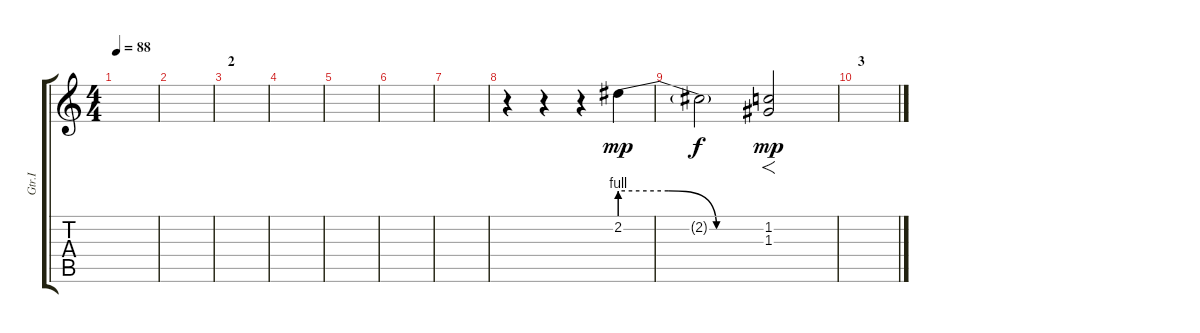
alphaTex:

\track ("Gtr.I" "Gtr.I") {instrument distortionguitar}
\staff {score tabs}
\tuning (E4 B3 G3 D3 A2 E2) {hide}
\ts (4 4)
\tempo 88
\clef g2
\ks c
|
|
\section ("" "2")
|
|
|
|
|
r.4 r.4 r.4 2.2{be (custom 0 4 20 4 40 0 60 0)}.4{dy mp} |
2.2{t}.2{dy f} (1.2 1.3).2{f dy mp} |
\section ("" "3")
